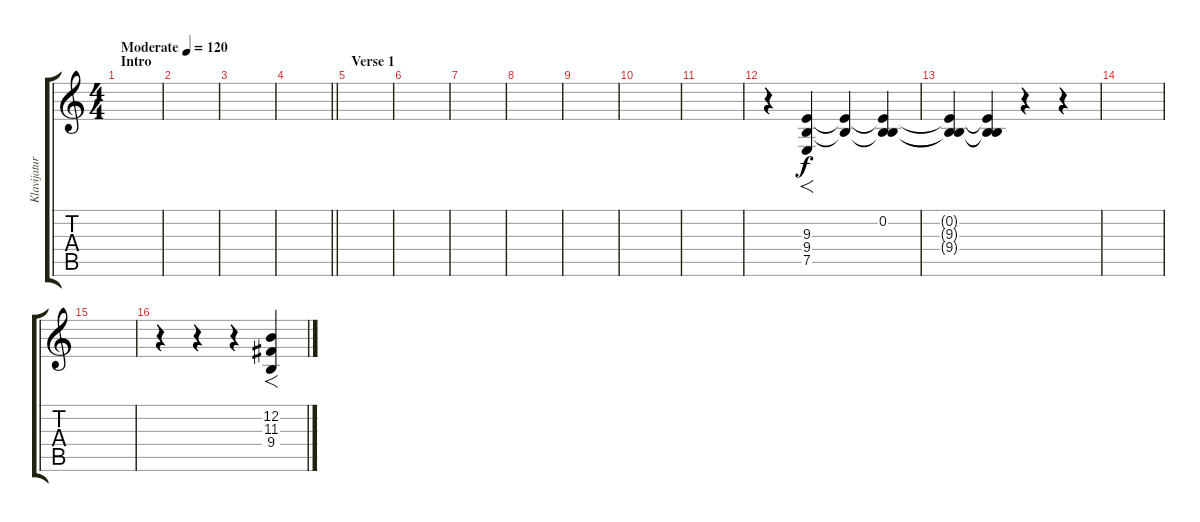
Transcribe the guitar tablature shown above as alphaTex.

\track ("Klavijature" "Klavijatur") {instrument lead1square}
\staff {score tabs}
\tuning (E4 B3 G3 D3 A2 E2) {hide}
\ts (4 4)
\section ("" "Intro")
\tempo (120 "Moderate")
\clef g2
\ks c
|
|
|
\barLineRight lightlight
|
\section ("" "Verse 1")
|
|
|
|
|
|
|
r.4 (9.3 9.4 7.5).4{f} (9.3{t} 9.4{t}).4 (0.2 9.3{t} 9.4{t}).4 |
(0.2{t} 9.3{t} 9.4{t}).4{volume 0} (0.2{t} 9.3{t} 9.4{t}).4 r.4 r.4 |
|
|
r.4 r.4 r.4 (12.2 11.3 9.4).4{f volume 10}
